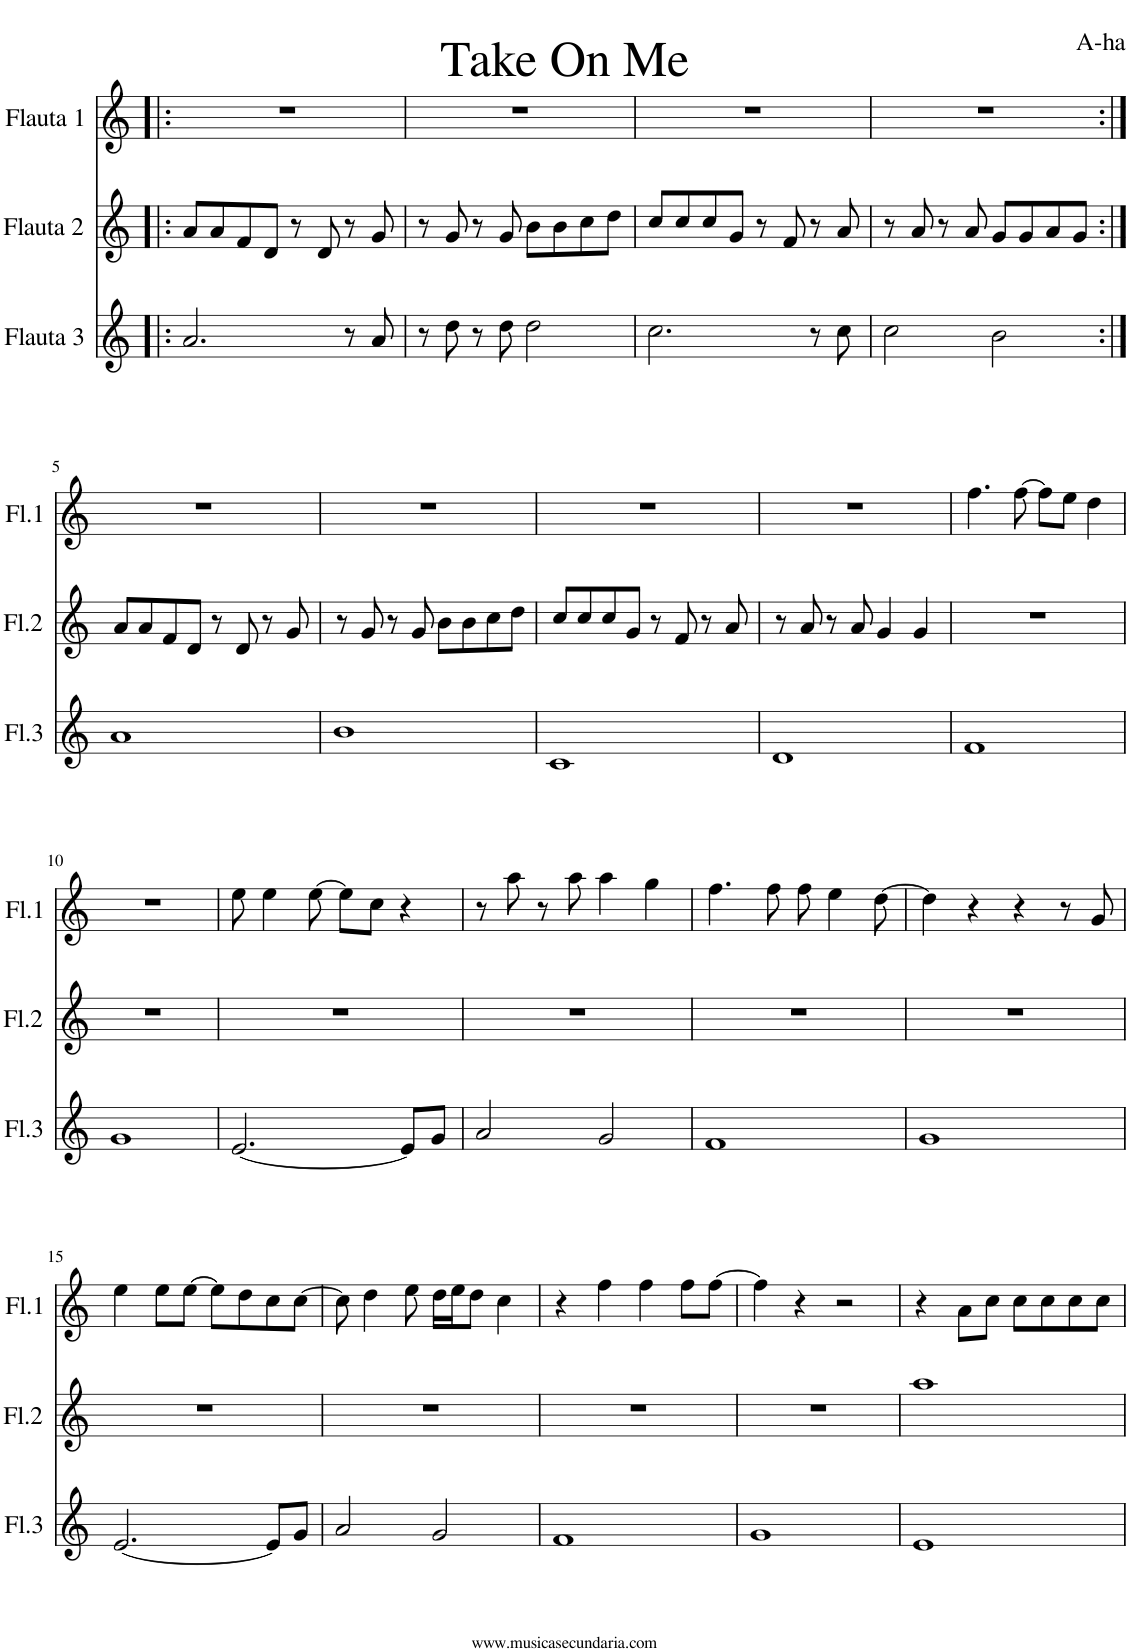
**kern	**kern	**kern
*part3	*part2	*part1
*staff3	*staff2	*staff1
*I"Flauta 3	*I"Flauta 2	*I"Flauta 1
*I'Fl.3	*I'Fl.2	*I'Fl.1
*clefG2	*clefG2	*clefG2
*k[]	*k[]	*k[]
=1!|:	=1!|:	=1!|:
2.a/	8a/L	1r
.	8a/	.
.	8f/	.
.	8d/J	.
.	8r	.
.	8d/	.
8r	8r	.
8a/	8g/	.
=2	=2	=2
8r	8r	1r
8dd\	8g/	.
8r	8r	.
8dd\	8g/	.
2dd\	8b\L	.
.	8b\	.
.	8cc\	.
.	8dd\J	.
=3	=3	=3
2.cc\	8cc/L	1r
.	8cc/	.
.	8cc/	.
.	8g/J	.
.	8r	.
.	8f/	.
8r	8r	.
8cc\	8a/	.
=4	=4	=4
2cc\	8r	1r
.	8a/	.
.	8r	.
.	8a/	.
2b\	8g/L	.
.	8g/	.
.	8a/	.
.	8g/J	.
!!LO:LB:g=z
=5:|!	=5:|!	=5:|!
1a	8a/L	1r
.	8a/	.
.	8f/	.
.	8d/J	.
.	8r	.
.	8d/	.
.	8r	.
.	8g/	.
=6	=6	=6
1b	8r	1r
.	8g/	.
.	8r	.
.	8g/	.
.	8b\L	.
.	8b\	.
.	8cc\	.
.	8dd\J	.
=7	=7	=7
1c	8cc/L	1r
.	8cc/	.
.	8cc/	.
.	8g/J	.
.	8r	.
.	8f/	.
.	8r	.
.	8a/	.
=8	=8	=8
1d	8r	1r
.	8a/	.
.	8r	.
.	8a/	.
.	4g/	.
.	4g/	.
=9	=9	=9
1f	1r	4.ff\
.	.	[8ff\
.	.	8ff\L]
.	.	8ee\J
.	.	4dd\
!!LO:LB:g=z
=10	=10	=10
1g	1r	1r
=11	=11	=11
[2.e/	1r	8ee\
.	.	4ee\
.	.	[8ee\
.	.	8ee\L]
.	.	8cc\J
8e/L]	.	4r
8g/J	.	.
=12	=12	=12
2a/	1r	8r
.	.	8aa\
.	.	8r
.	.	8aa\
2g/	.	4aa\
.	.	4gg\
=13	=13	=13
1f	1r	4.ff\
.	.	8ff\
.	.	8ff\
.	.	4ee\
.	.	[8dd\
=14	=14	=14
1g	1r	4dd\]
.	.	4r
.	.	4r
.	.	8r
.	.	8g/
!!LO:LB:g=z
=15	=15	=15
[2.e/	1r	4ee\
.	.	8ee\L
.	.	[8ee\J
.	.	8ee\L]
.	.	8dd\
8e/L]	.	8cc\
8g/J	.	[8cc\J
=16	=16	=16
2a/	1r	8cc\]
.	.	4dd\
.	.	8ee\
2g/	.	16dd\LL
.	.	16ee\J
.	.	8dd\J
.	.	4cc\
=17	=17	=17
1f	1r	4r
.	.	4ff\
.	.	4ff\
.	.	8ff\L
.	.	[8ff\J
=18	=18	=18
1g	1r	4ff\]
.	.	4r
.	.	2r
=19	=19	=19
1e	1aa	4r
.	.	8a\L
.	.	8cc\J
.	.	8cc\L
.	.	8cc\
.	.	8cc\
.	.	8cc\J
=	=	=
*-	*-	*-
